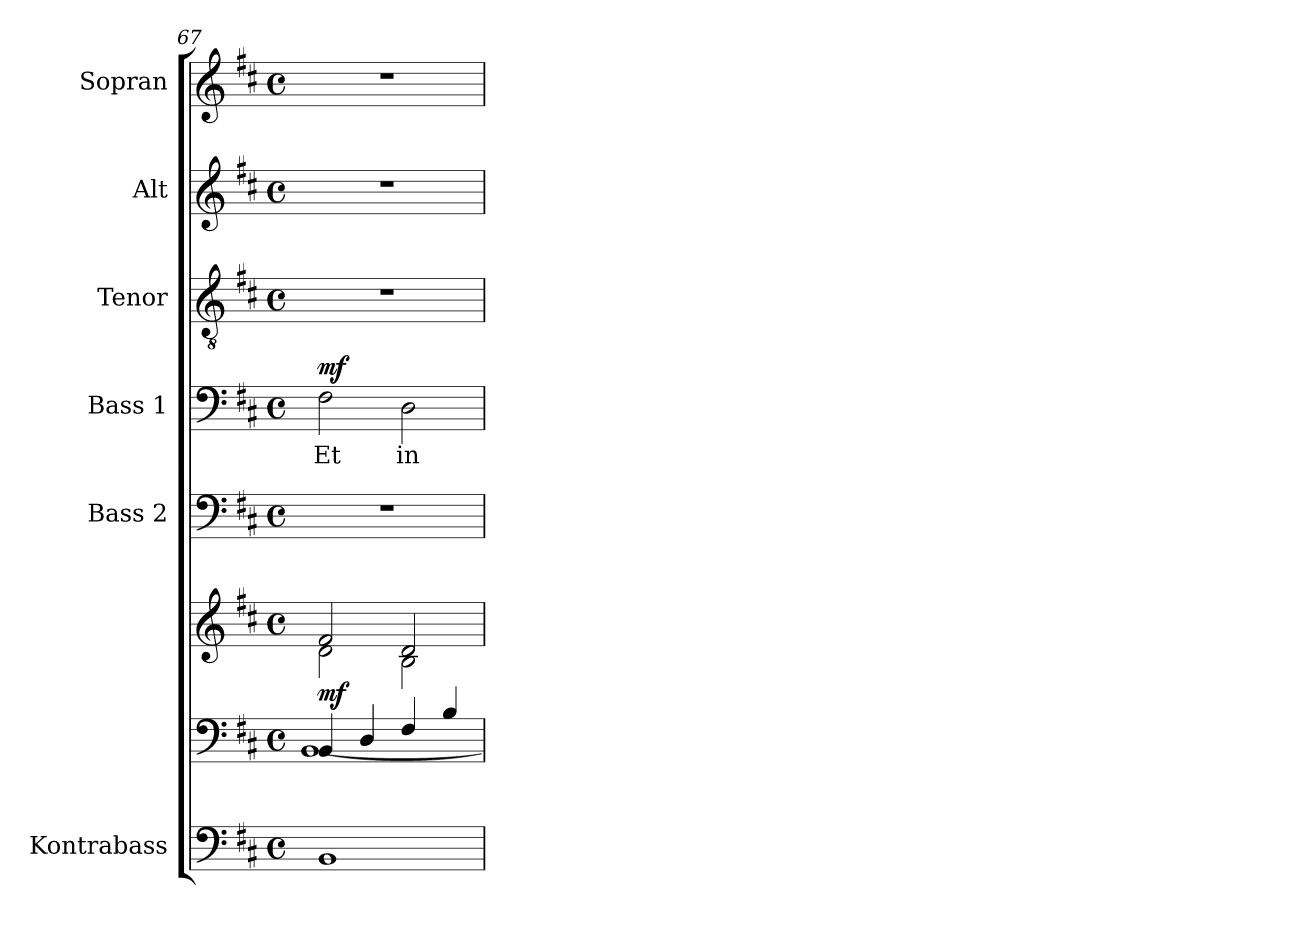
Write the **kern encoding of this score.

**kern	**kern	**kern	**dynam	**kern	**kern	**text	**dynam	**kern	**kern	**kern
*part7	*part6	*part6	*part6	*part5	*part4	*part4	*part4	*part3	*part2	*part1
*staff8	*staff7	*staff6	*staff6/7	*staff5	*staff4	*staff4	*staff4	*staff3	*staff2	*staff1
*I"Kontrabass	*	*	*	*I"Bass 2	*I"Bass 1	*	*	*I"Tenor	*I"Alt	*I"Sopran
*I'Kb.	*	*	*	*I'B. 2	*I'B. 1	*	*	*I'T.	*I'A.	*I'S.
*clefF4	*clefF4	*clefG2	*	*clefF4	*clefF4	*	*	*clefGv2	*clefG2	*clefG2
*ITrd7c12	*	*	*	*	*	*	*	*	*	*
*k[f#c#]	*k[f#c#]	*k[f#c#]	*	*k[f#c#]	*k[f#c#]	*	*	*k[f#c#]	*k[f#c#]	*k[f#c#]
*D:	*D:	*D:	*	*D:	*D:	*	*	*D:	*D:	*D:
*M4/4	*M4/4	*M4/4	*	*M4/4	*M4/4	*	*	*M4/4	*M4/4	*M4/4
*met(c)	*met(c)	*met(c)	*	*met(c)	*met(c)	*	*	*met(c)	*met(c)	*met(c)
=67	=67	=67	=67	=67	=67	=67	=67	=67	=67	=67
*	*^	*^	*	*	*	*	*	*	*	*
!	!	!	!	!	!LO:DY:b	!	!	!LO:LY:b	!LO:DY:a	!	!	!
1BBB	4BB/	[<1BB	2f#/	2d\	mf	1r	2F#\	Et	mf	1r	1r	1r
.	4D/	.	.	.	.	.	.	.	.	.	.	.
!	!	!	!	!	!	!	!	!LO:LY:b	!	!	!	!
.	4F#/	.	2d/	2B\	.	.	2D\	in	.	.	.	.
.	4B/	.	.	.	.	.	.	.	.	.	.	.
*	*v	*v	*	*	*	*	*	*	*	*	*	*
*	*	*v	*v	*	*	*	*	*	*	*	*
=	=	=	=	=	=	=	=	=	=	=
*-	*-	*-	*-	*-	*-	*-	*-	*-	*-	*-
